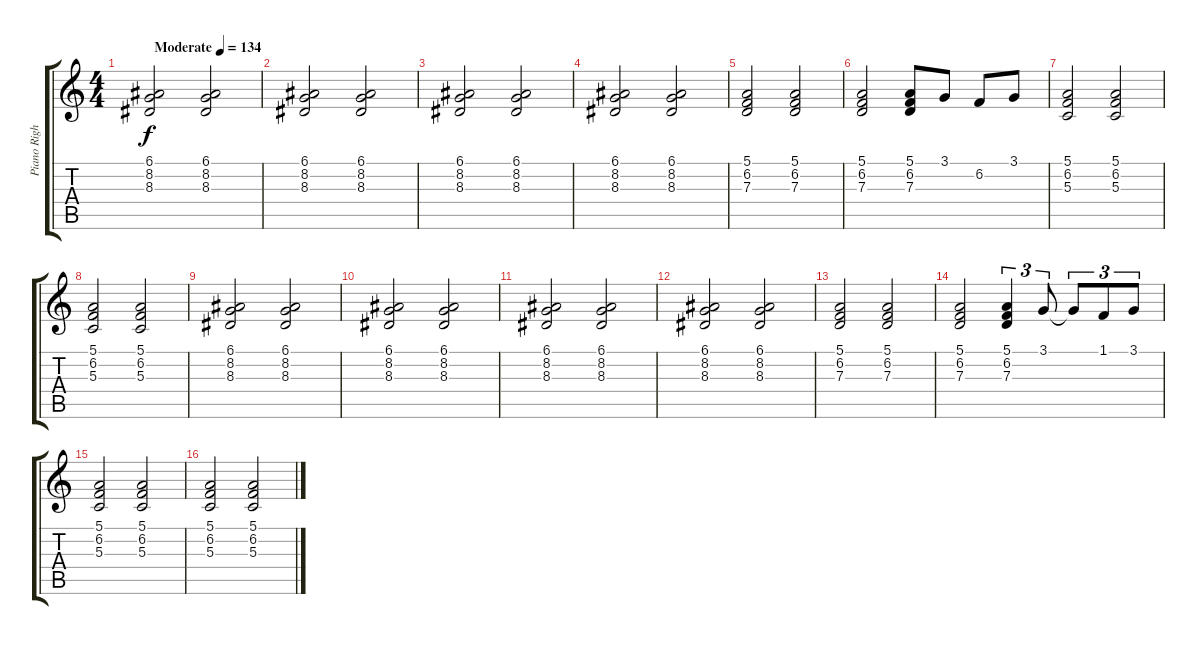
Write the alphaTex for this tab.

\track ("Piano Right" "Piano Righ") {instrument acousticgrandpiano}
\staff {score tabs}
\tuning (E4 B3 G3 D3 A2 E2) {hide}
\ts (4 4)
\tempo (134 "Moderate")
\clef g2
\ks c
(6.1 8.2 8.3).2{dy f instrument acousticgrandpiano} (6.1 8.2 8.3).2 |
(6.1 8.2 8.3).2 (6.1 8.2 8.3).2 |
(6.1 8.2 8.3).2 (6.1 8.2 8.3).2 |
(6.1 8.2 8.3).2 (6.1 8.2 8.3).2 |
(5.1 6.2 7.3).2 (5.1 6.2 7.3).2 |
(5.1 6.2 7.3).2 (5.1 6.2 7.3).8 3.1.8 6.2.8 3.1.8 |
(5.1 6.2 5.3).2 (5.1 6.2 5.3).2 |
(5.1 6.2 5.3).2 (5.1 6.2 5.3).2 |
(6.1 8.2 8.3).2 (6.1 8.2 8.3).2 |
(6.1 8.2 8.3).2 (6.1 8.2 8.3).2 |
(6.1 8.2 8.3).2 (6.1 8.2 8.3).2 |
(6.1 8.2 8.3).2 (6.1 8.2 8.3).2 |
(5.1 6.2 7.3).2 (5.1 6.2 7.3).2 |
(5.1 6.2 7.3).2 (5.1 6.2 7.3).4{tu (3 2)} 3.1.8{tu (3 2)} 3.1{t}.8{tu (3 2)} 1.1.8{tu (3 2)} 3.1.8{tu (3 2)} |
(5.1 6.2 5.3).2 (5.1 6.2 5.3).2 |
(5.1 6.2 5.3).2 (5.1 6.2 5.3).2
